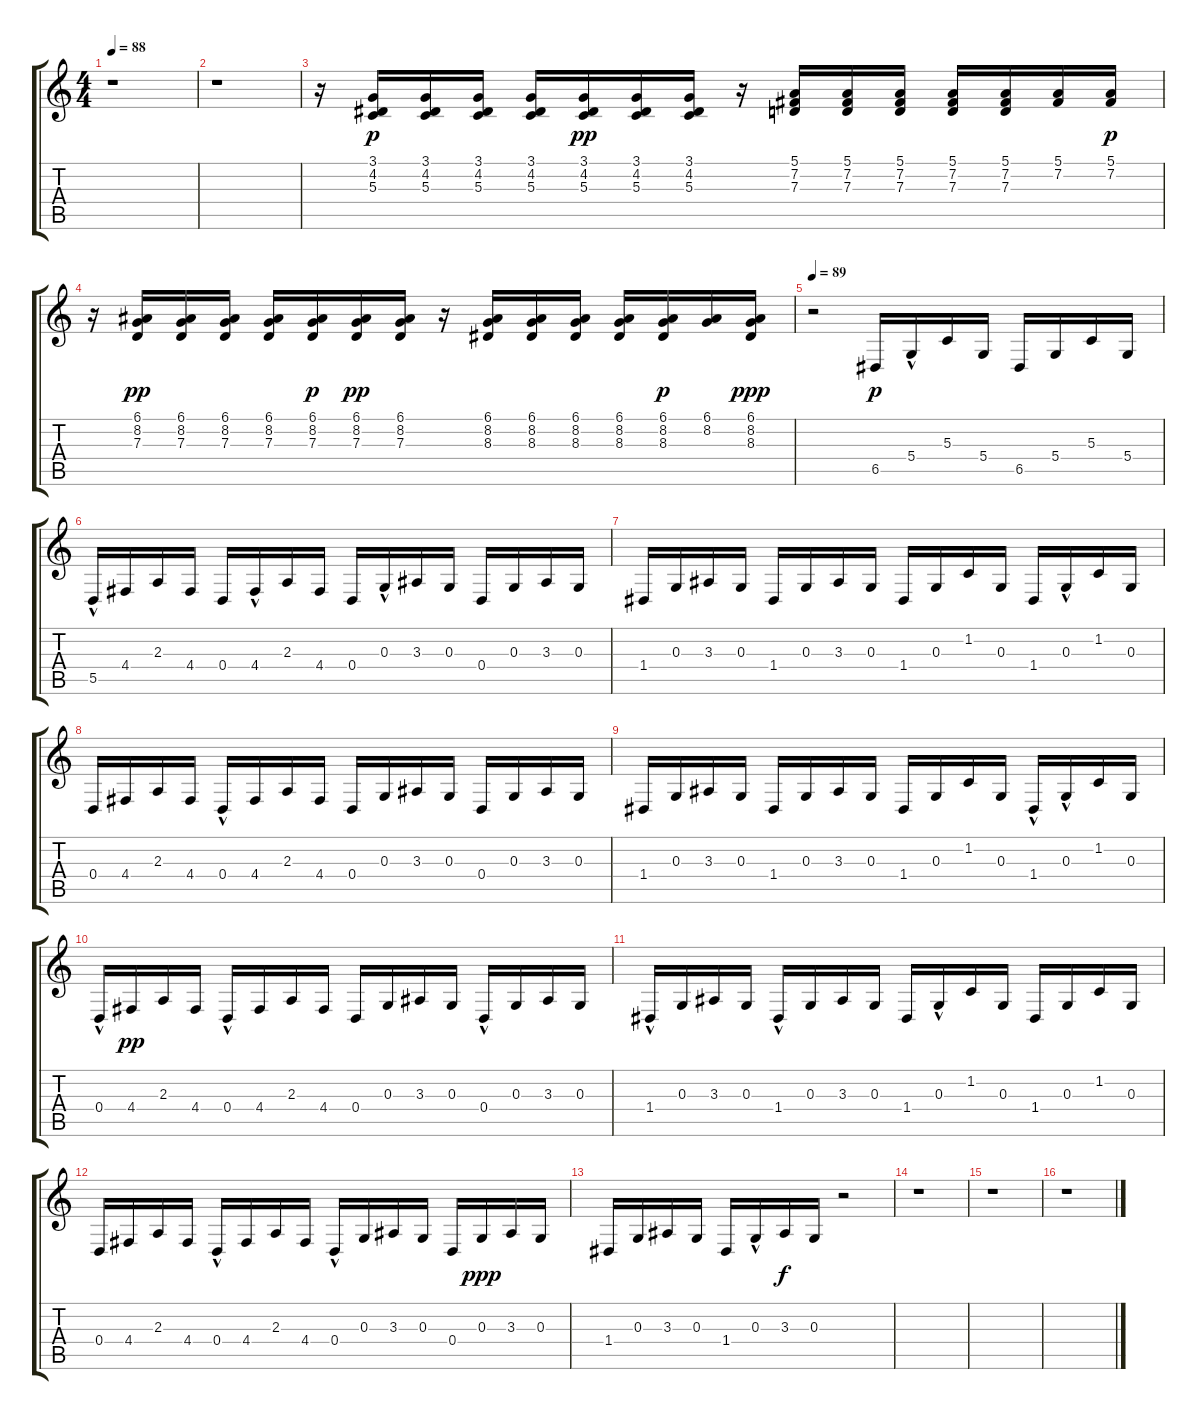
\track "" {instrument fx2soundtrack}
\staff {score tabs}
\tuning (E4 B3 G3 D3 A2 E2) {hide}
\ts (4 4)
\tempo 88
\clef g2
\ks c
r.1{dy p instrument fx2soundtrack} |
r.1 |
r.16 (3.1 4.2 5.3).16 (3.1 4.2 5.3).16 (3.1 4.2 5.3).16 (3.1 4.2 5.3).16 (3.1 4.2 5.3).16{dy pp} (3.1 4.2 5.3).16 (3.1 4.2 5.3).16 r.16 (5.1 7.2 7.3).16 (5.1 7.2 7.3).16 (5.1 7.2 7.3).16 (5.1 7.2 7.3).16 (5.1 7.2 7.3).16 (5.1 7.2).16 (5.1 7.2).16{dy p} |
r.16 (6.1 8.2 7.3).16{dy pp} (6.1 8.2 7.3).16 (6.1 8.2 7.3).16 (6.1 8.2 7.3).16 (6.1 8.2 7.3).16{dy p} (6.1 8.2 7.3).16{dy pp} (6.1 8.2 7.3).16 r.16 (6.1 8.2 8.3).16 (6.1 8.2 8.3).16 (6.1 8.2 8.3).16 (6.1 8.2 8.3).16 (6.1 8.2 8.3).16{dy p} (6.1 8.2).16 (6.1 8.2 8.3).16{dy ppp} |
\tempo 89
r.2 6.5.16{dy p} 5.4{hac}.16 5.3.16 5.4.16 6.5.16 5.4.16 5.3.16 5.4.16 |
5.5{hac}.16 4.4.16 2.3.16 4.4.16 0.4.16 4.4{hac}.16 2.3.16 4.4.16 0.4.16 0.3{hac}.16 3.3.16 0.3.16 0.4.16 0.3.16 3.3.16 0.3.16 |
1.4.16 0.3.16 3.3.16 0.3.16 1.4.16 0.3.16 3.3.16 0.3.16 1.4.16 0.3.16 1.2.16 0.3.16 1.4.16 0.3{hac}.16 1.2.16 0.3.16 |
0.4.16 4.4.16 2.3.16 4.4.16 0.4{hac}.16 4.4.16 2.3.16 4.4.16 0.4.16 0.3.16 3.3.16 0.3.16 0.4.16 0.3.16 3.3.16 0.3.16 |
1.4.16 0.3.16 3.3.16 0.3.16 1.4.16 0.3.16 3.3.16 0.3.16 1.4.16 0.3.16 1.2.16 0.3.16 1.4{hac}.16 0.3{hac}.16 1.2.16 0.3.16 |
0.4{hac}.16 4.4.16{dy pp} 2.3.16 4.4.16 0.4{hac}.16 4.4.16 2.3.16 4.4.16 0.4.16 0.3.16 3.3.16 0.3.16 0.4{hac}.16 0.3.16 3.3.16 0.3.16 |
1.4{hac}.16 0.3.16 3.3.16 0.3.16 1.4{hac}.16 0.3.16 3.3.16 0.3.16 1.4.16 0.3{hac}.16 1.2.16 0.3.16 1.4.16 0.3.16 1.2.16 0.3.16 |
0.4.16 4.4.16 2.3.16 4.4.16 0.4{hac}.16 4.4.16 2.3.16 4.4.16 0.4{hac}.16 0.3.16 3.3.16 0.3.16 0.4.16 0.3.16{dy ppp} 3.3.16 0.3.16 |
1.4.16 0.3.16 3.3.16 0.3.16 1.4.16 0.3{hac}.16 3.3.16{dy f} 0.3.16 r.2 |
r.1 |
r.1 |
r.1
